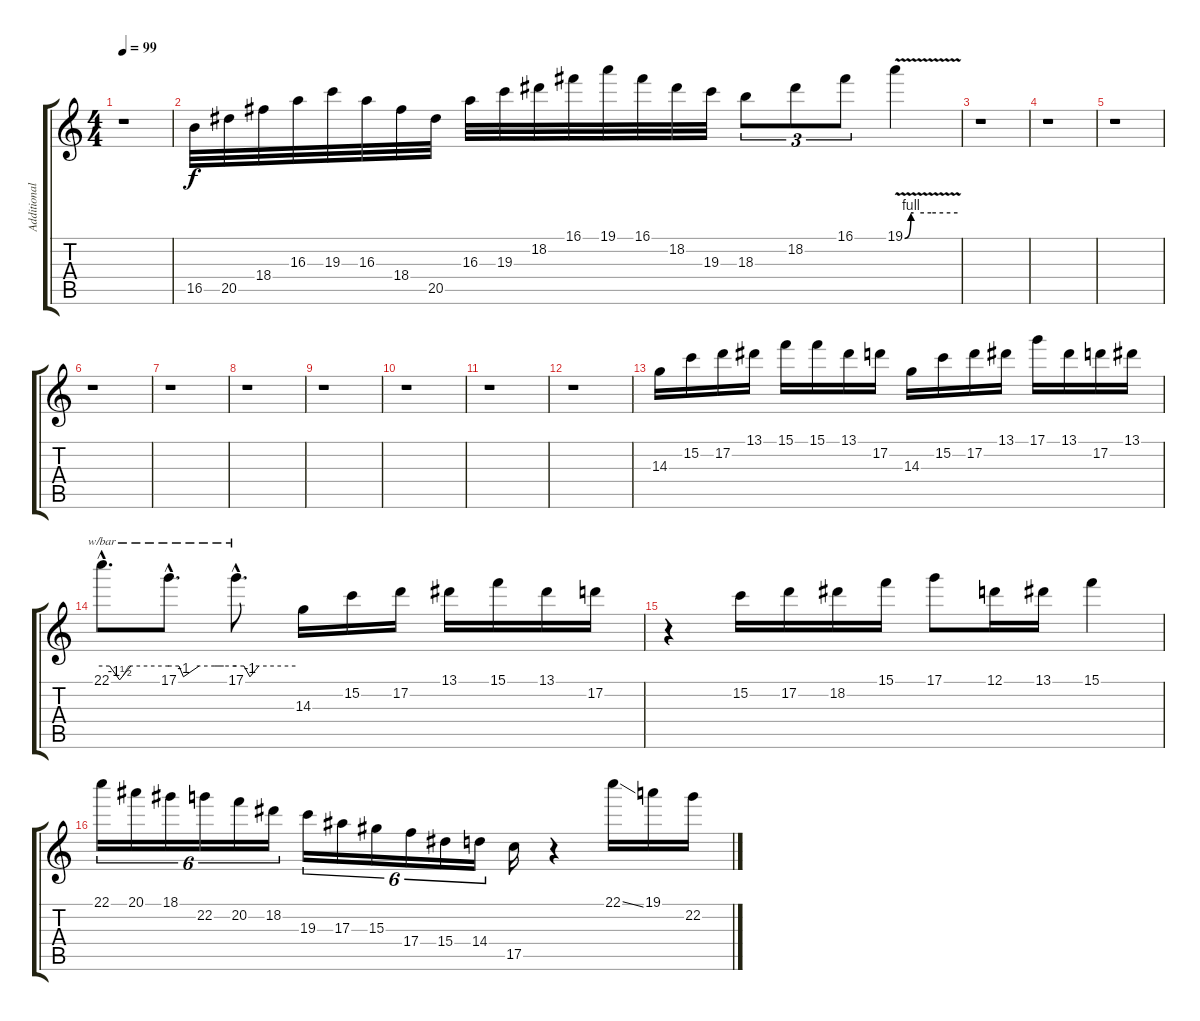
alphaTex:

\track ("Additional Guitar (solo)" "Additional") {instrument distortionguitar}
\staff {score tabs}
\tuning (D4 A3 F3 C3 G2 D2) {hide}
\ts (4 4)
\tempo 99
\clef g2
\ks c
r.1{dy f} |
16.5.32 20.5.32 18.4.32 16.3.32 19.3.32 16.3.32 18.4.32 20.5.32 16.3.32 19.3.32 18.2.32 16.1.32 19.1.32 16.1.32 18.2.32 19.3.32 18.3.8{tu (3 2)} 18.2.8{tu (3 2)} 16.1.8{tu (3 2)} 19.1{be (custom 0 0 7 4 10 4 30 4 60 4) v}.4 |
r.1 |
r.1 |
r.1 |
r.1 |
r.1 |
r.1 |
r.1 |
r.1 |
r.1 |
r.1 |
14.3.16 15.2.16 17.2.16 13.1.16 15.1.16 15.1.16 13.1.16 17.2.16 14.3.16 15.2.16 17.2.16 13.1.16 17.1.16 13.1.16 17.2.16 13.1.16 |
22.1{hac}.8{d tbe (custom default 0 0 7 0 16 -6 26 0 60 0)} 17.1{hac}.8{d tbe (custom default 0 0 9 0 13 -4 27 0 41 0 43 0 49 0 60 0)} 17.1{hac}.8{d tbe (custom default 0 0 8 0 14 -4 23 0 60 0)} 14.3.16 15.2.16 17.2.16 13.1.16 15.1.16 13.1.16 17.2.16 |
r.4 15.2.16 17.2.16 18.2.16 15.1.16 17.1.8 12.1.16 13.1.16 15.1.4 |
22.1.16{tu (6 4)} 20.1.16{tu (6 4)} 18.1.16{tu (6 4)} 22.2.16{tu (6 4)} 20.2.16{tu (6 4)} 18.2.16{tu (6 4)} 19.3.16{tu (6 4)} 17.3.16{tu (6 4)} 15.3.16{tu (6 4)} 17.4.16{tu (6 4)} 15.4.16{tu (6 4)} 14.4.16{tu (6 4)} 17.5.16 r.4 22.1{ss}.16 19.1.16 22.2.16
